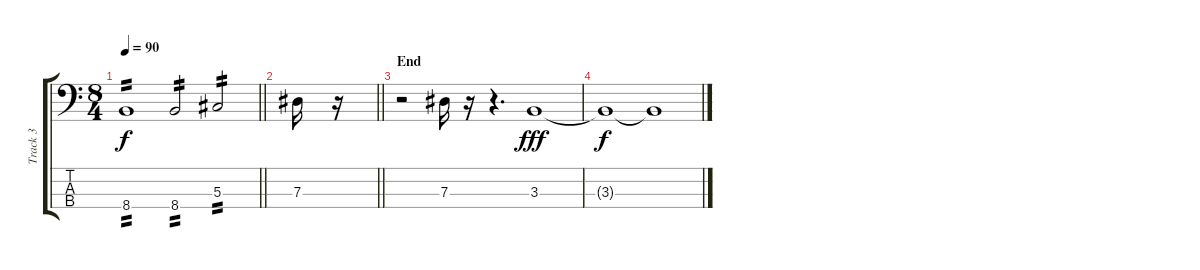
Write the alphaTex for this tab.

\track ("Track 3" "Track 3") {instrument electricbassfinger}
\staff {score tabs}
\tuning (Gb2 Db2 Ab1 Eb1) {hide}
\ts (8 4)
\tempo 90
\clef f4
\barLineRight lightlight
\ks c
8.4.1{tp 2 dy f} 8.4.2{tp 2} 5.3.2{tp 2} |
\barLineRight lightlight
7.3.16 r.16 |
\section ("" "End")
r.2 7.3.16 r.16 r.4{d} 3.3.1{dy fff} |
3.3{t}.1{dy f} 3.3{t}.1
